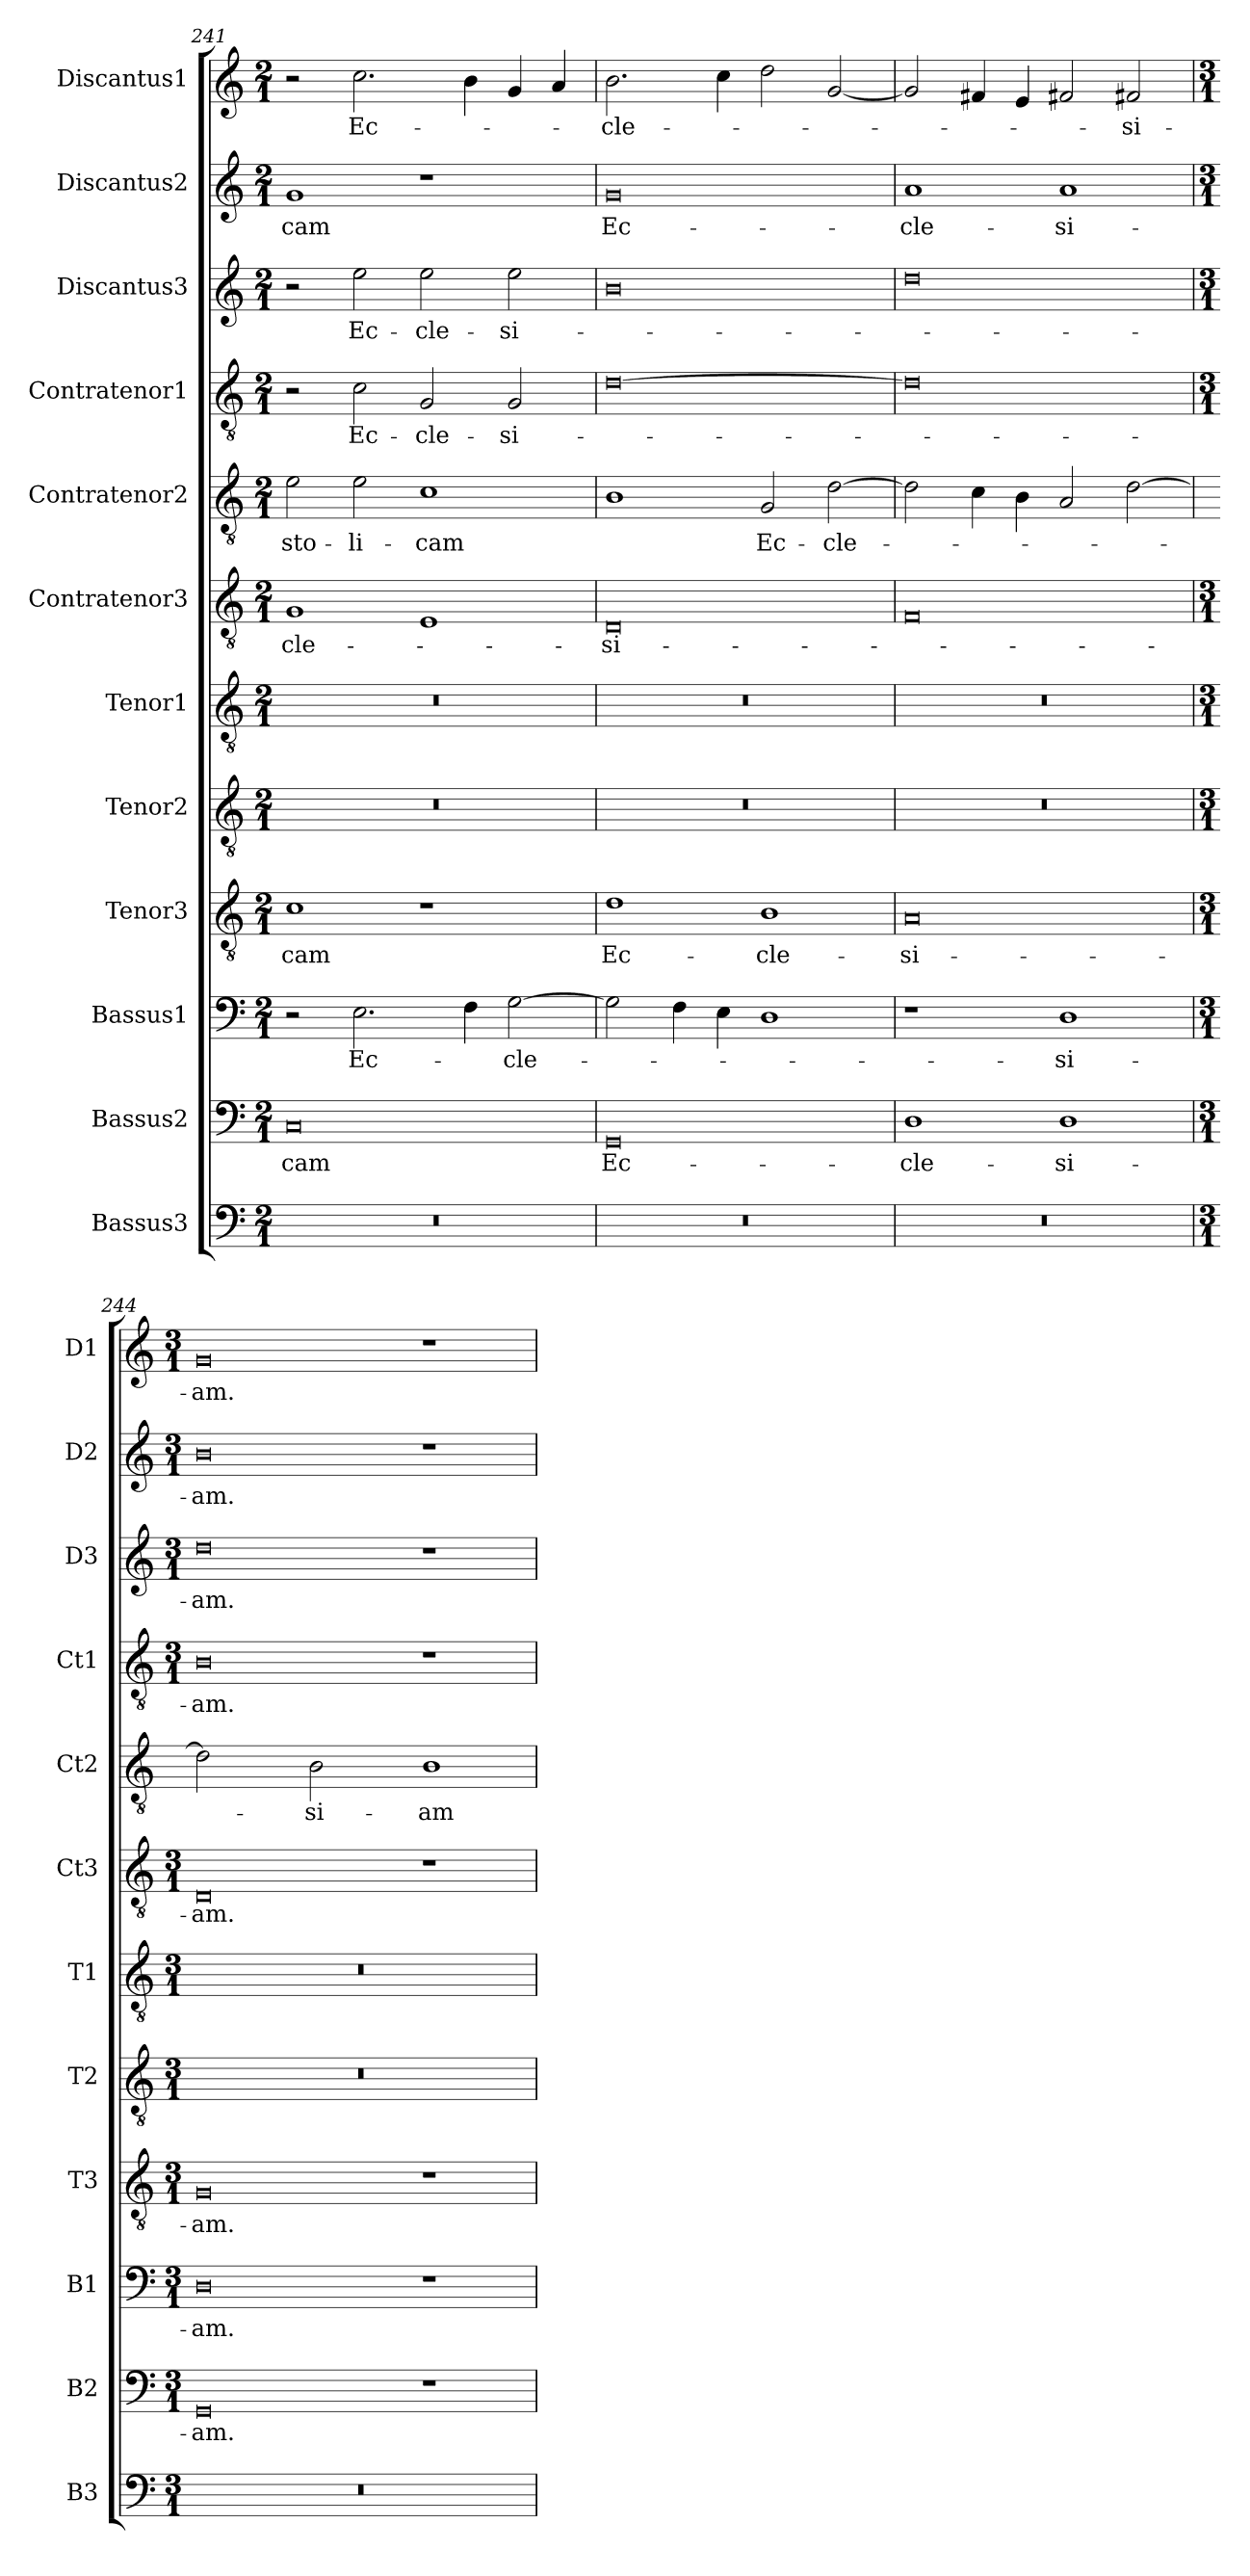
**kern	**kern	**text	**kern	**text	**kern	**text	**kern	**kern	**kern	**text	**kern	**text	**kern	**text	**kern	**text	**kern	**text	**kern	**text
*part12	*part11	*part11	*part10	*part10	*part9	*part9	*part8	*part7	*part6	*part6	*part5	*part5	*part4	*part4	*part3	*part3	*part2	*part2	*part1	*part1
*staff12	*staff11	*staff11	*staff10	*staff10	*staff9	*staff9	*staff8	*staff7	*staff6	*staff6	*staff5	*staff5	*staff4	*staff4	*staff3	*staff3	*staff2	*staff2	*staff1	*staff1
*I"Bassus3	*I"Bassus2	*	*I"Bassus1	*	*I"Tenor3	*	*I"Tenor2	*I"Tenor1	*I"Contratenor3	*	*I"Contratenor2	*	*I"Contratenor1	*	*I"Discantus3	*	*I"Discantus2	*	*I"Discantus1	*
*I'B3	*I'B2	*	*I'B1	*	*I'T3	*	*I'T2	*I'T1	*I'Ct3	*	*I'Ct2	*	*I'Ct1	*	*I'D3	*	*I'D2	*	*I'D1	*
*clefF4	*clefF4	*	*clefF4	*	*clefGv2	*	*clefGv2	*clefGv2	*clefGv2	*	*clefGv2	*	*clefGv2	*	*clefG2	*	*clefG2	*	*clefG2	*
*k[]	*k[]	*	*k[]	*	*k[]	*	*k[]	*k[]	*k[]	*	*k[]	*	*k[]	*	*k[]	*	*k[]	*	*k[]	*
*M2/1	*M2/1	*	*M2/1	*	*M2/1	*	*M2/1	*M2/1	*M2/1	*	*M2/1	*	*M2/1	*	*M2/1	*	*M2/1	*	*M2/1	*
=241	=241	=241	=241	=241	=241	=241	=241	=241	=241	=241	=241	=241	=241	=241	=241	=241	=241	=241	=241	=241
0r	0C	-cam	2r	.	1c	-cam	0r	0r	1G	-cle-	2e	-sto-	2r	.	2r	.	1g	-cam	2r	.
.	.	.	2.E	Ec-	.	.	.	.	.	.	2e	-li-	2c	Ec-	2ee	Ec-	.	.	2.cc	Ec-
.	.	.	.	.	1r	.	.	.	1E	.	1c	-cam	2G	-cle-	2ee	-cle-	1r	.	.	.
.	.	.	4F	.	.	.	.	.	.	.	.	.	.	.	.	.	.	.	4b	.
.	.	.	[2G	-cle-	.	.	.	.	.	.	.	.	2G	-si-	2ee	-si-	.	.	4g	.
.	.	.	.	.	.	.	.	.	.	.	.	.	.	.	.	.	.	.	4a	.
=242	=242	=242	=242	=242	=242	=242	=242	=242	=242	=242	=242	=242	=242	=242	=242	=242	=242	=242	=242	=242
0r	0GG	Ec-	2G]	.	1d	Ec-	0r	0r	0D	-si-	1B	.	[0d	.	0b	.	0g	Ec-	2.b	-cle-
.	.	.	4F	.	.	.	.	.	.	.	.	.	.	.	.	.	.	.	.	.
.	.	.	4E	.	.	.	.	.	.	.	.	.	.	.	.	.	.	.	4cc	.
.	.	.	1D	.	1B	-cle-	.	.	.	.	2G	Ec-	.	.	.	.	.	.	2dd	.
.	.	.	.	.	.	.	.	.	.	.	[2d	-cle-	.	.	.	.	.	.	[2g	.
=243	=243	=243	=243	=243	=243	=243	=243	=243	=243	=243	=243	=243	=243	=243	=243	=243	=243	=243	=243	=243
0r	1D	-cle-	1r	.	0A	-si-	0r	0r	0F	.	2d]	.	0d]	.	0dd	.	1a	-cle-	2g]	.
.	.	.	.	.	.	.	.	.	.	.	4c	.	.	.	.	.	.	.	4f#X	.
.	.	.	.	.	.	.	.	.	.	.	4B	.	.	.	.	.	.	.	4e	.
.	1D	-si-	1D	-si-	.	.	.	.	.	.	2A	.	.	.	.	.	1a	-si-	2f#X	.
.	.	.	.	.	.	.	.	.	.	.	[2d	.	.	.	.	.	.	.	2f#X	-si-
=244	=244	=244	=244	=244	=244	=244	=244	=244	=244	=244	=244	=244	=244	=244	=244	=244	=244	=244	=244	=244
*M3/1	*M3/1	*	*M3/1	*	*M3/1	*	*M3/1	*M3/1	*M3/1	*	*	*	*M3/1	*	*M3/1	*	*M3/1	*	*M3/1	*
!	!	!	!	!	!	!	!	!	!	!	!LO:N:vis=2	!	!	!	!	!	!	!	!	!
0.r	0GG	-am.	0D	-am.	0G	-am.	0.r	0.r	0D	-am.	1d]	.	0B	-am.	0dd	-am.	0b	-am.	0g	-am.
!	!	!	!	!	!	!	!	!	!	!	!LO:N:vis=2	!	!	!	!	!	!	!	!	!
.	.	.	.	.	.	.	.	.	.	.	1B	-si-	.	.	.	.	.	.	.	.
.	1r	.	1r	.	1r	.	.	.	1r	.	1B	-am	1r	.	1r	.	1r	.	1r	.
=	=	=	=	=	=	=	=	=	=	=	=	=	=	=	=	=	=	=	=	=
*-	*-	*-	*-	*-	*-	*-	*-	*-	*-	*-	*-	*-	*-	*-	*-	*-	*-	*-	*-	*-
